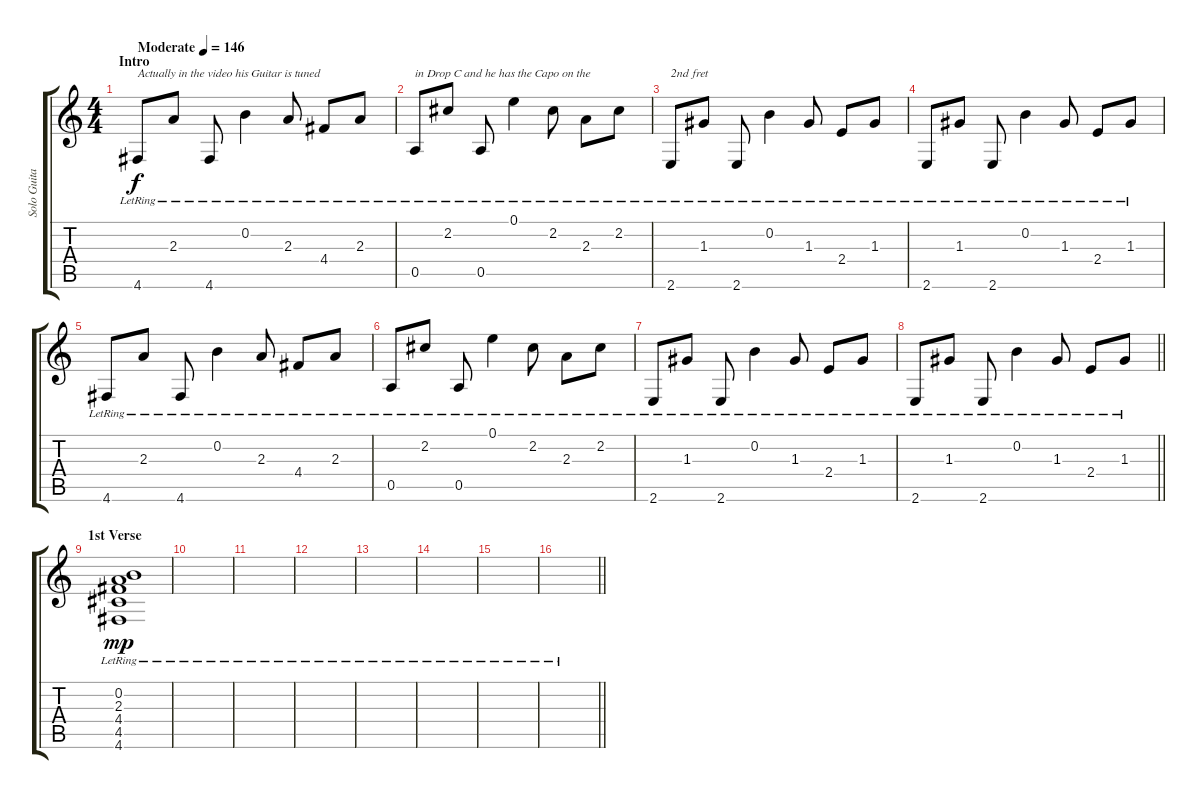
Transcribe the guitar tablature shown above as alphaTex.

\track ("Solo Guitar" "Solo Guita") {instrument acousticguitarsteel}
\staff {score tabs}
\tuning (E4 B3 G3 D3 A2 D2) {hide}
\ts (4 4)
\section ("" "Intro")
\tempo (146 "Moderate")
\clef g2
\ks c
4.6{lr}.8{txt "Actually in the video his Guitar is tuned" dy f instrument acousticguitarsteel} 2.3{lr}.8 4.6{lr}.8 0.2{lr}.4 2.3{lr}.8 4.4{lr}.8 2.3{lr}.8 |
0.5{lr}.8{txt "in Drop C and he has the Capo on the"} 2.2{lr}.8 0.5{lr}.8 0.1{lr}.4 2.2{lr}.8 2.3{lr}.8 2.2{lr}.8 |
2.6{lr}.8{txt "2nd fret"} 1.3{lr}.8 2.6{lr}.8 0.2{lr}.4 1.3{lr}.8 2.4{lr}.8 1.3{lr}.8 |
2.6{lr}.8 1.3{lr}.8 2.6{lr}.8 0.2{lr}.4 1.3{lr}.8 2.4{lr}.8 1.3{lr}.8 |
4.6{lr}.8 2.3{lr}.8 4.6{lr}.8 0.2{lr}.4 2.3{lr}.8 4.4{lr}.8 2.3{lr}.8 |
0.5{lr}.8 2.2{lr}.8 0.5{lr}.8 0.1{lr}.4 2.2{lr}.8 2.3{lr}.8 2.2{lr}.8 |
2.6{lr}.8 1.3{lr}.8 2.6{lr}.8 0.2{lr}.4 1.3{lr}.8 2.4{lr}.8 1.3{lr}.8 |
\barLineRight lightlight
2.6{lr}.8 1.3{lr}.8 2.6{lr}.8 0.2{lr}.4 1.3{lr}.8 2.4{lr}.8 1.3{lr}.8 |
\section ("" "1st Verse")
(0.2 2.3 4.4 4.5 4.6{lr}).1{dy mp} |
|
|
|
|
|
|
\barLineRight lightlight
